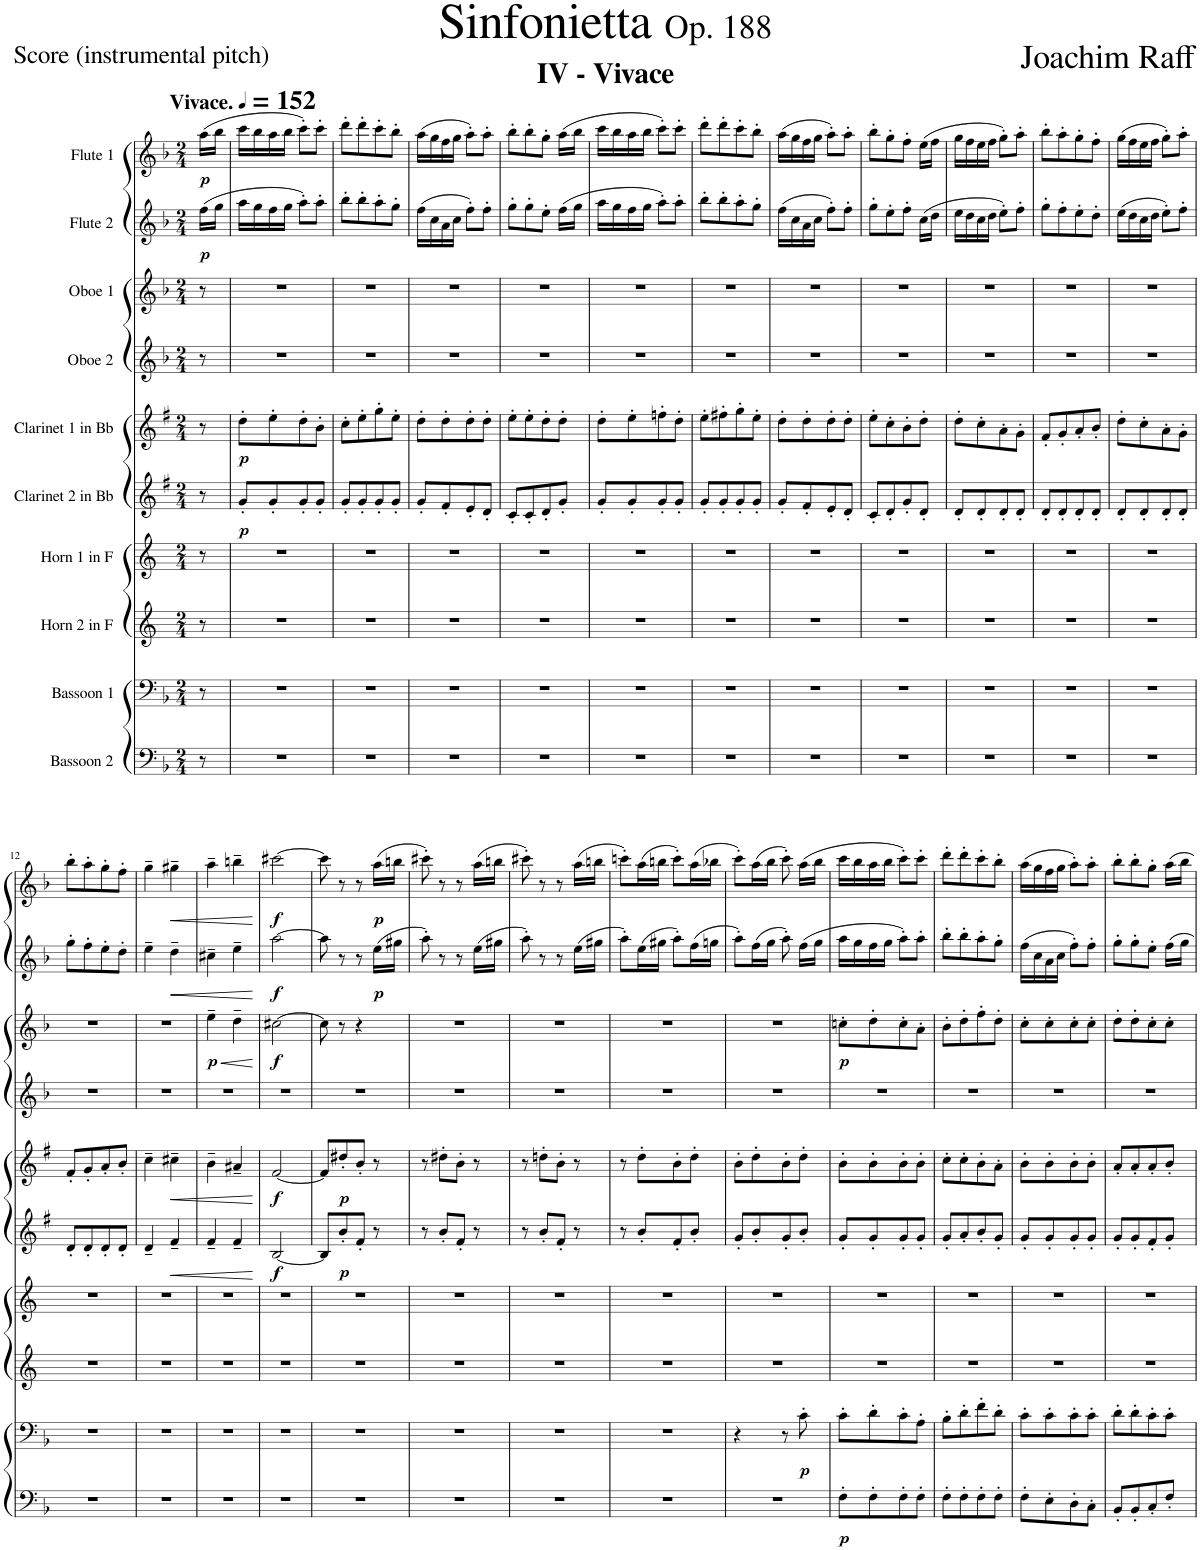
**kern	**dynam	**kern	**dynam	**kern	**kern	**kern	**dynam	**kern	**dynam	**kern	**kern	**dynam	**kern	**dynam	**kern	**dynam
*part10	*part10	*part9	*part9	*part8	*part7	*part6	*part6	*part5	*part5	*part4	*part3	*part3	*part2	*part2	*part1	*part1
*staff10	*staff10	*staff9	*staff9	*staff8	*staff7	*staff6	*staff6	*staff5	*staff5	*staff4	*staff3	*staff3	*staff2	*staff2	*staff1	*staff1
*I"Bassoon 2	*	*I"Bassoon 1	*	*I"Horn 2 in F	*I"Horn 1 in F	*I"Clarinet 2 in Bb	*	*I"Clarinet 1 in Bb	*	*I"Oboe 2	*I"Oboe 1	*	*I"Flute 2	*	*I"Flute 1	*
*I'Bsn	*	*I'Bsn	*	*I'Hn	*I'Hn	*I'Cl	*	*I'Cl	*	*I'Ob	*I'Ob	*	*I'Fl	*	*I'Fl	*
*clefF4	*	*clefF4	*	*clefG2	*clefG2	*clefG2	*	*clefG2	*	*clefG2	*clefG2	*	*clefG2	*	*clefG2	*
*	*	*	*	*Trd4c7	*Trd4c7	*Trd1c2	*	*Trd1c2	*	*	*	*	*	*	*	*
*k[b-]	*	*k[b-]	*	*k[]	*k[]	*k[f#]	*	*k[f#]	*	*k[b-]	*k[b-]	*	*k[b-]	*	*k[b-]	*
*M2/4	*	*M2/4	*	*M2/4	*M2/4	*M2/4	*	*M2/4	*	*M2/4	*M2/4	*	*M2/4	*	*M2/4	*
*MM152	*	*MM152	*	*MM152	*MM152	*MM152	*	*MM152	*	*MM152	*MM152	*	*MM152	*	*MM152	*
=	=	=	=	=	=	=	=	=	=	=	=	=	=	=	=	=
!	!	!	!	!	!	!	!	!	!	!	!	!	!	!	!LO:TX:a:B:t=Vivace.	!
!	!	!	!	!	!	!	!	!	!	!	!	!	!	!LO:DY:b	!	!LO:DY:b
8r	.	8r	.	8r	8r	8r	.	8r	.	8r	8r	.	(16ff\LL	p	(16aa\LL	p
.	.	.	.	.	.	.	.	.	.	.	.	.	16gg\JJ	.	16bb-\JJ	.
=1	=1	=1	=1	=1	=1	=1	=1	=1	=1	=1	=1	=1	=1	=1	=1	=1
!	!	!	!	!	!	!	!LO:DY:b	!	!LO:DY:b	!	!	!	!	!	!	!
2r	.	2r	.	2r	2r	8g'/L	p	8dd'\L	p	2r	2r	.	16aa\LL	.	16ccc\LL	.
.	.	.	.	.	.	.	.	.	.	.	.	.	16gg\	.	16bb-\	.
.	.	.	.	.	.	8g'/	.	8ee'\	.	.	.	.	16ff\	.	16aa\	.
.	.	.	.	.	.	.	.	.	.	.	.	.	16gg\JJ	.	16bb-\JJ	.
.	.	.	.	.	.	8g'/	.	8dd'\	.	.	.	.	8aa'\L)	.	8ccc'\L)	.
.	.	.	.	.	.	8g'/J	.	8b'\J	.	.	.	.	8aa'\J	.	8ccc'\J	.
=2	=2	=2	=2	=2	=2	=2	=2	=2	=2	=2	=2	=2	=2	=2	=2	=2
2r	.	2r	.	2r	2r	8g'/L	.	8cc'\L	.	2r	2r	.	8bb-'\L	.	8ddd'\L	.
.	.	.	.	.	.	8g'/	.	8ee'\	.	.	.	.	8bb-'\	.	8ddd'\	.
.	.	.	.	.	.	8g'/	.	8gg'\	.	.	.	.	8aa'\	.	8ccc'\	.
.	.	.	.	.	.	8g'/J	.	8ee'\J	.	.	.	.	8gg'\J	.	8bb-'\J	.
=3	=3	=3	=3	=3	=3	=3	=3	=3	=3	=3	=3	=3	=3	=3	=3	=3
2r	.	2r	.	2r	2r	8g'/L	.	8dd'\L	.	2r	2r	.	(16ff\LL	.	(16aa\LL	.
.	.	.	.	.	.	.	.	.	.	.	.	.	16cc\	.	16gg\	.
.	.	.	.	.	.	8f#'/	.	8dd'\	.	.	.	.	16a\	.	16ff\	.
.	.	.	.	.	.	.	.	.	.	.	.	.	16cc\JJ	.	16gg\JJ	.
.	.	.	.	.	.	8e'/	.	8dd'\	.	.	.	.	8ff'\L)	.	8aa'\L)	.
.	.	.	.	.	.	8d'/J	.	8dd'\J	.	.	.	.	8ff'\J	.	8aa'\J	.
=4	=4	=4	=4	=4	=4	=4	=4	=4	=4	=4	=4	=4	=4	=4	=4	=4
2r	.	2r	.	2r	2r	8c'/L	.	8ee'\L	.	2r	2r	.	8gg'\L	.	8bb-'\L	.
.	.	.	.	.	.	8c'/	.	8ee'\	.	.	.	.	8gg'\	.	8bb-'\	.
.	.	.	.	.	.	8d'/	.	8dd'\	.	.	.	.	8ee'\J	.	8gg'\J	.
.	.	.	.	.	.	8g'/J	.	8dd'\J	.	.	.	.	(16ff\LL	.	(16aa\LL	.
.	.	.	.	.	.	.	.	.	.	.	.	.	16gg\JJ	.	16bb-\JJ	.
=5	=5	=5	=5	=5	=5	=5	=5	=5	=5	=5	=5	=5	=5	=5	=5	=5
2r	.	2r	.	2r	2r	8g'/L	.	8dd'\L	.	2r	2r	.	16aa\LL	.	16ccc\LL	.
.	.	.	.	.	.	.	.	.	.	.	.	.	16gg\	.	16bb-\	.
.	.	.	.	.	.	8g'/	.	8ee'\	.	.	.	.	16ff\	.	16aa\	.
.	.	.	.	.	.	.	.	.	.	.	.	.	16gg\JJ	.	16bb-\JJ	.
.	.	.	.	.	.	8g'/	.	8ffn'\	.	.	.	.	8aa'\L)	.	8ccc'\L)	.
.	.	.	.	.	.	8g'/J	.	8dd'\J	.	.	.	.	8aa'\J	.	8ccc'\J	.
=6	=6	=6	=6	=6	=6	=6	=6	=6	=6	=6	=6	=6	=6	=6	=6	=6
2r	.	2r	.	2r	2r	8g'/L	.	8ee'\L	.	2r	2r	.	8bb-'\L	.	8ddd'\L	.
.	.	.	.	.	.	8g'/	.	8ff#X'\	.	.	.	.	8bb-'\	.	8ddd'\	.
.	.	.	.	.	.	8g'/	.	8gg'\	.	.	.	.	8aa'\	.	8ccc'\	.
.	.	.	.	.	.	8g'/J	.	8ee'\J	.	.	.	.	8gg'\J	.	8bb-'\J	.
=7	=7	=7	=7	=7	=7	=7	=7	=7	=7	=7	=7	=7	=7	=7	=7	=7
2r	.	2r	.	2r	2r	8g'/L	.	8dd'\L	.	2r	2r	.	(16ff\LL	.	(16aa\LL	.
.	.	.	.	.	.	.	.	.	.	.	.	.	16cc\	.	16gg\	.
.	.	.	.	.	.	8f#'/	.	8dd'\	.	.	.	.	16a\	.	16ff\	.
.	.	.	.	.	.	.	.	.	.	.	.	.	16cc\JJ	.	16gg\JJ	.
.	.	.	.	.	.	8e'/	.	8dd'\	.	.	.	.	8ff'\L)	.	8aa'\L)	.
.	.	.	.	.	.	8d'/J	.	8dd'\J	.	.	.	.	8ff'\J	.	8aa'\J	.
=8	=8	=8	=8	=8	=8	=8	=8	=8	=8	=8	=8	=8	=8	=8	=8	=8
2r	.	2r	.	2r	2r	8c'/L	.	8ee'\L	.	2r	2r	.	8gg'\L	.	8bb-'\L	.
.	.	.	.	.	.	8d'/	.	8cc'\	.	.	.	.	8ee'\	.	8gg'\	.
.	.	.	.	.	.	8g'/	.	8b'\	.	.	.	.	8ff'\J	.	8ff'\J	.
.	.	.	.	.	.	8d'/J	.	8dd'\J	.	.	.	.	(16cc\LL	.	(16ee\LL	.
.	.	.	.	.	.	.	.	.	.	.	.	.	16dd\JJ	.	16ff\JJ	.
=9	=9	=9	=9	=9	=9	=9	=9	=9	=9	=9	=9	=9	=9	=9	=9	=9
2r	.	2r	.	2r	2r	8d'/L	.	8dd'\L	.	2r	2r	.	16ee\LL	.	16gg\LL	.
.	.	.	.	.	.	.	.	.	.	.	.	.	16dd\	.	16ff\	.
.	.	.	.	.	.	8d'/	.	8cc'\	.	.	.	.	16cc\	.	16ee\	.
.	.	.	.	.	.	.	.	.	.	.	.	.	16dd\JJ	.	16ff\JJ	.
.	.	.	.	.	.	8d'/	.	8a'\	.	.	.	.	8ee'\L)	.	8gg'\L)	.
.	.	.	.	.	.	8d'/J	.	8g'\J	.	.	.	.	8ff'\J	.	8aa'\J	.
=10	=10	=10	=10	=10	=10	=10	=10	=10	=10	=10	=10	=10	=10	=10	=10	=10
2r	.	2r	.	2r	2r	8d'/L	.	8f#'/L	.	2r	2r	.	8gg'\L	.	8bb-'\L	.
.	.	.	.	.	.	8d'/	.	8g'/	.	.	.	.	8ff'\	.	8aa'\	.
.	.	.	.	.	.	8d'/	.	8a'/	.	.	.	.	8ee'\	.	8gg'\	.
.	.	.	.	.	.	8d'/J	.	8b'/J	.	.	.	.	8dd'\J	.	8ff'\J	.
=11	=11	=11	=11	=11	=11	=11	=11	=11	=11	=11	=11	=11	=11	=11	=11	=11
2r	.	2r	.	2r	2r	8d'/L	.	8dd'\L	.	2r	2r	.	(16ee\LL	.	(16gg\LL	.
.	.	.	.	.	.	.	.	.	.	.	.	.	16dd\	.	16ff\	.
.	.	.	.	.	.	8d'/	.	8cc'\	.	.	.	.	16cc\	.	16ee\	.
.	.	.	.	.	.	.	.	.	.	.	.	.	16dd\JJ	.	16ff\JJ	.
.	.	.	.	.	.	8d'/	.	8a'\	.	.	.	.	8ee'\L)	.	8gg'\L)	.
.	.	.	.	.	.	8d'/J	.	8g'\J	.	.	.	.	8ff'\J	.	8aa'\J	.
!!LO:LB:g=z
=12	=12	=12	=12	=12	=12	=12	=12	=12	=12	=12	=12	=12	=12	=12	=12	=12
2r	.	2r	.	2r	2r	8d'/L	.	8f#'/L	.	2r	2r	.	8gg'\L	.	8bb-'\L	.
.	.	.	.	.	.	8d'/	.	8g'/	.	.	.	.	8ff'\	.	8aa'\	.
.	.	.	.	.	.	8d'/	.	8a'/	.	.	.	.	8ee'\	.	8gg'\	.
.	.	.	.	.	.	8d'/J	.	8b'/J	.	.	.	.	8dd'\J	.	8ff'\J	.
=13	=13	=13	=13	=13	=13	=13	=13	=13	=13	=13	=13	=13	=13	=13	=13	=13
2r	.	2r	.	2r	2r	4d~/	.	4cc~\	.	2r	2r	.	4ee~\	.	4gg~\	.
!	!	!	!	!	!	!	!LO:HP:b	!	!LO:HP:b	!	!	!	!	!LO:HP:b	!	!LO:HP:b
.	.	.	.	.	.	4f#~/	<	4cc#X~\	<	.	.	.	4dd~\	<	4gg#X~\	<
=14	=14	=14	=14	=14	=14	=14	=14	=14	=14	=14	=14	=14	=14	=14	=14	=14
!	!	!	!	!	!	!	!	!	!	!	!	!LO:HP:b	!	!	!	!
!	!	!	!	!	!	!	!	!	!	!	!	!LO:DY:n=1:b	!	!	!	!
2r	.	2r	.	2r	2r	4f#~/	.	4b~\	.	2r	4ee~\	< p	4cc#X~\	.	4aa~\	.
.	.	.	.	.	.	4f#~/	.	4a#X~/	.	.	4dd~\	.	4ee~\	.	4bbn~\	.
.	.	.	.	.	.	.	[	.	[	.	.	[	.	[	.	[
=15	=15	=15	=15	=15	=15	=15	=15	=15	=15	=15	=15	=15	=15	=15	=15	=15
!	!	!	!	!	!	!	!LO:DY:b	!	!LO:DY:b	!	!	!LO:DY:b	!	!LO:DY:b	!	!LO:DY:b
2r	.	2r	.	2r	2r	[2B/	f	[2f#/	f	2r	[2cc#X\	f	[2aa\	f	[2ccc#X\	f
=16	=16	=16	=16	=16	=16	=16	=16	=16	=16	=16	=16	=16	=16	=16	=16	=16
2r	.	2r	.	2r	2r	8B/L]	.	8f#/L]	.	2r	8cc#\]	.	8aa\]	.	8ccc#\]	.
!	!	!	!	!	!	!	!LO:DY:b	!	!LO:DY:b	!	!	!	!	!	!	!
.	.	.	.	.	.	8b'/	p	8dd#X'/	p	.	8r	.	8r	.	8r	.
.	.	.	.	.	.	8f#'/J	.	8b'/J	.	.	4r	.	8r	.	8r	.
!	!	!	!	!	!	!	!	!	!	!	!	!	!	!LO:DY:b	!	!LO:DY:b
.	.	.	.	.	.	8r	.	8r	.	.	.	.	(16ee\LL	p	(16aa\LL	p
.	.	.	.	.	.	.	.	.	.	.	.	.	16gg#X\JJ	.	16bbn\JJ	.
=17	=17	=17	=17	=17	=17	=17	=17	=17	=17	=17	=17	=17	=17	=17	=17	=17
2r	.	2r	.	2r	2r	8r	.	8r	.	2r	2r	.	8aa'\)	.	8ccc#X'\)	.
.	.	.	.	.	.	8b'/L	.	8dd#X'\L	.	.	.	.	8r	.	8r	.
.	.	.	.	.	.	8f#'/J	.	8b'\J	.	.	.	.	8r	.	8r	.
.	.	.	.	.	.	8r	.	8r	.	.	.	.	(16ee\LL	.	(16aa\LL	.
.	.	.	.	.	.	.	.	.	.	.	.	.	16gg#X\JJ	.	16bbn\JJ	.
=18	=18	=18	=18	=18	=18	=18	=18	=18	=18	=18	=18	=18	=18	=18	=18	=18
2r	.	2r	.	2r	2r	8r	.	8r	.	2r	2r	.	8aa'\)	.	8ccc#X'\)	.
.	.	.	.	.	.	8b'/L	.	8ddn'\L	.	.	.	.	8r	.	8r	.
.	.	.	.	.	.	8f#'/J	.	8b'\J	.	.	.	.	8r	.	8r	.
.	.	.	.	.	.	8r	.	8r	.	.	.	.	(16ee\LL	.	(16aa\LL	.
.	.	.	.	.	.	.	.	.	.	.	.	.	16gg#X\JJ	.	16bbn\JJ	.
=19	=19	=19	=19	=19	=19	=19	=19	=19	=19	=19	=19	=19	=19	=19	=19	=19
2r	.	2r	.	2r	2r	8r	.	8r	.	2r	2r	.	8aa'\L)	.	8cccn'\L)	.
.	.	.	.	.	.	8b'/L	.	8dd'\L	.	.	.	.	(16ee\L	.	(16aa\L	.
.	.	.	.	.	.	.	.	.	.	.	.	.	16gg#X\JJ	.	16bbn\JJ	.
.	.	.	.	.	.	8f#'/	.	8b'\	.	.	.	.	8aa'\L)	.	8ccc'\L)	.
.	.	.	.	.	.	8b'/J	.	8dd'\J	.	.	.	.	(16ff\L	.	(16aa\L	.
.	.	.	.	.	.	.	.	.	.	.	.	.	16ggn\JJ	.	16bb-X\JJ	.
=20	=20	=20	=20	=20	=20	=20	=20	=20	=20	=20	=20	=20	=20	=20	=20	=20
2r	.	4r	.	2r	2r	8g'/L	.	8b'\L	.	2r	2r	.	8aa'\L)	.	8ccc'\L)	.
.	.	.	.	.	.	8b'/	.	8dd'\	.	.	.	.	(16ff\L	.	(16aa\L	.
.	.	.	.	.	.	.	.	.	.	.	.	.	16gg\JJ	.	16bb-\JJ	.
.	.	8r	.	.	.	8g'/	.	8b'\	.	.	.	.	8aa'\)	.	8ccc'\)	.
!	!	!	!LO:DY:b	!	!	!	!	!	!	!	!	!	!	!	!	!
.	.	8c'\	p	.	.	8b'/J	.	8dd'\J	.	.	.	.	(16ff\LL	.	(16aa\LL	.
.	.	.	.	.	.	.	.	.	.	.	.	.	16gg\JJ	.	16bb-\JJ	.
=21	=21	=21	=21	=21	=21	=21	=21	=21	=21	=21	=21	=21	=21	=21	=21	=21
!	!LO:DY:b	!	!	!	!	!	!	!	!	!	!	!LO:DY:b	!	!	!	!
8F'\L	p	8c'\L	.	2r	2r	8g'/L	.	8b'\L	.	2r	8ccn'\L	p	16aa\LL	.	16ccc\LL	.
.	.	.	.	.	.	.	.	.	.	.	.	.	16gg\	.	16bb-\	.
8F'\	.	8d'\	.	.	.	8g'/	.	8b'\	.	.	8dd'\	.	16ff\	.	16aa\	.
.	.	.	.	.	.	.	.	.	.	.	.	.	16gg\JJ	.	16bb-\JJ	.
8F'\	.	8c'\	.	.	.	8g'/	.	8b'\	.	.	8cc'\	.	8aa'\L)	.	8ccc'\L)	.
8F'\J	.	8A'\J	.	.	.	8g'/J	.	8b'\J	.	.	8a'\J	.	8aa'\J	.	8ccc'\J	.
=22	=22	=22	=22	=22	=22	=22	=22	=22	=22	=22	=22	=22	=22	=22	=22	=22
8F'\L	.	8B-'\L	.	2r	2r	8g'/L	.	8cc'\L	.	2r	8b-'\L	.	8bb-'\L	.	8ddd'\L	.
8F'\	.	8d'\	.	.	.	8a'/	.	8cc'\	.	.	8dd'\	.	8bb-'\	.	8ddd'\	.
8F'\	.	8f'\	.	.	.	8b'/	.	8b'\	.	.	8ff'\	.	8aa'\	.	8ccc'\	.
8F'\J	.	8d'\J	.	.	.	8g'/J	.	8a'\J	.	.	8dd'\J	.	8gg'\J	.	8bb-'\J	.
=23	=23	=23	=23	=23	=23	=23	=23	=23	=23	=23	=23	=23	=23	=23	=23	=23
8F'\L	.	8c'\L	.	2r	2r	8g'/L	.	8b'\L	.	2r	8cc'\L	.	(16ff\LL	.	(16aa\LL	.
.	.	.	.	.	.	.	.	.	.	.	.	.	16cc\	.	16gg\	.
8E'\	.	8c'\	.	.	.	8g'/	.	8b'\	.	.	8cc'\	.	16a\	.	16ff\	.
.	.	.	.	.	.	.	.	.	.	.	.	.	16cc\JJ	.	16gg\JJ	.
8D'\	.	8c'\	.	.	.	8g'/	.	8b'\	.	.	8cc'\	.	8ff'\L)	.	8aa'\L)	.
8C'\J	.	8c'\J	.	.	.	8g'/J	.	8b'\J	.	.	8cc'\J	.	8ff'\J	.	8aa'\J	.
=24	=24	=24	=24	=24	=24	=24	=24	=24	=24	=24	=24	=24	=24	=24	=24	=24
8BB-'/L	.	8d'\L	.	2r	2r	8g'/L	.	8a'/L	.	2r	8dd'\L	.	8gg'\L	.	8bb-'\L	.
8BB-'/	.	8d'\	.	.	.	8g'/	.	8a'/	.	.	8dd'\	.	8gg'\	.	8bb-'\	.
8C'/	.	8c'\	.	.	.	8f#'/	.	8a'/	.	.	8cc'\	.	8ee'\J	.	8gg'\J	.
8F'/J	.	8c'\J	.	.	.	8g'/J	.	8b'/J	.	.	8cc'\J	.	16ff\LL	.	16aa\LL	.
.	.	.	.	.	.	.	.	.	.	.	.	.	16gg\JJ	.	16bb-\JJ	.
=	=	=	=	=	=	=	=	=	=	=	=	=	=	=	=	=
*-	*-	*-	*-	*-	*-	*-	*-	*-	*-	*-	*-	*-	*-	*-	*-	*-
